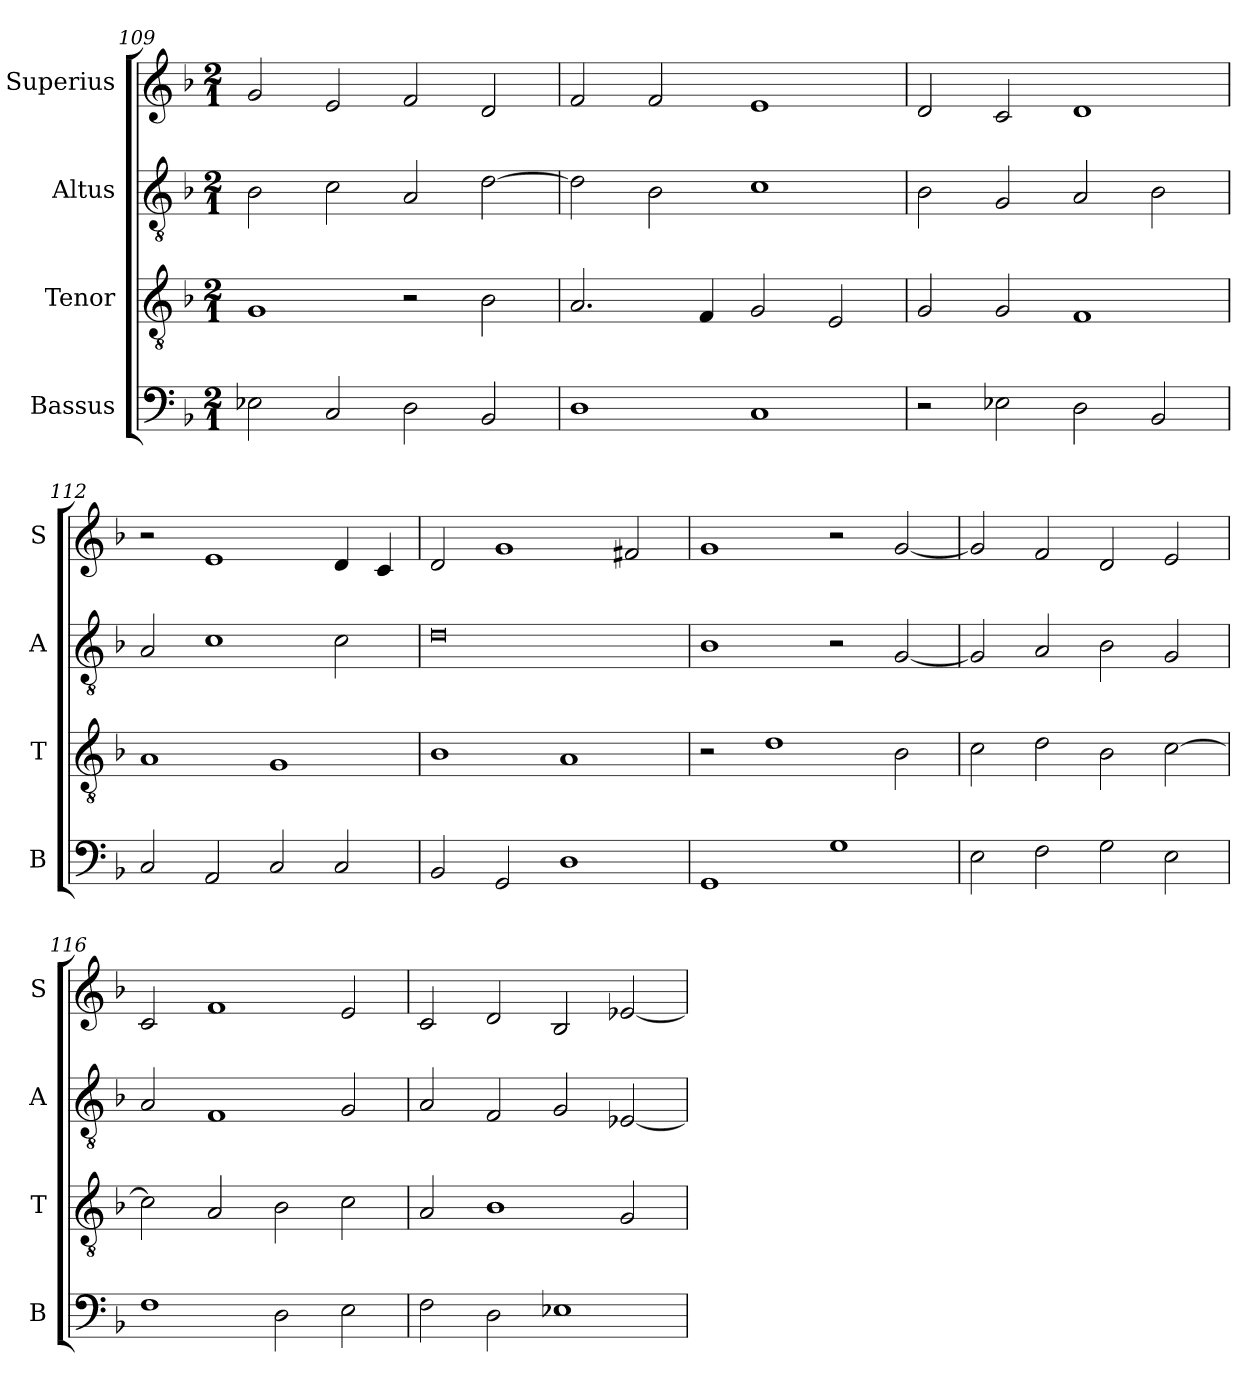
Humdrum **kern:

**kern	**kern	**kern	**kern
*part4	*part3	*part2	*part1
*staff4	*staff3	*staff2	*staff1
*I"Bassus	*I"Tenor	*I"Altus	*I"Superius
*I'B	*I'T	*I'A	*I'S
*clefF4	*clefGv2	*clefGv2	*clefG2
*k[b-]	*k[b-]	*k[b-]	*k[b-]
*M2/1	*M2/1	*M2/1	*M2/1
=109	=109	=109	=109
2E-X\	1G	2B-\	2g/
2C/	.	2c\	2e/
2D\	2r	2A/	2f/
2BB-/	2B-\	[2d\	2d/
=110	=110	=110	=110
1D	2.A/	2d\]	2f/
.	.	2B-\	2f/
.	4F/	.	.
1C	2G/	1c	1e
.	2E/	.	.
=111	=111	=111	=111
2r	2G/	2B-\	2d/
2E-X\	2G/	2G/	2c/
2D\	1F	2A/	1d
2BB-/	.	2B-\	.
=112	=112	=112	=112
2C/	1A	2A/	2r
2AA/	.	1c	1e
2C/	1G	.	.
2C/	.	2c\	4d/
.	.	.	4c/
=113	=113	=113	=113
2BB-/	1B-	0d	2d/
2GG/	.	.	1g
1D	1A	.	.
.	.	.	2f#X/
=114	=114	=114	=114
1GG	2r	1B-	1g
.	1d	.	.
1G	.	2r	2r
.	2B-\	[2G/	[2g/
=115	=115	=115	=115
2E\	2c\	2G/]	2g/]
2F\	2d\	2A/	2f/
2G\	2B-\	2B-\	2d/
2E\	[2c\	2G/	2e/
=116	=116	=116	=116
1F	2c\]	2A/	2c/
.	2A/	1F	1f
2D\	2B-\	.	.
2E\	2c\	2G/	2e/
=117	=117	=117	=117
2F\	2A/	2A/	2c/
2D\	1B-	2F/	2d/
1E-X	.	2G/	2B-/
.	2G/	[2E-X/	[2e-X/
=	=	=	=
*-	*-	*-	*-
